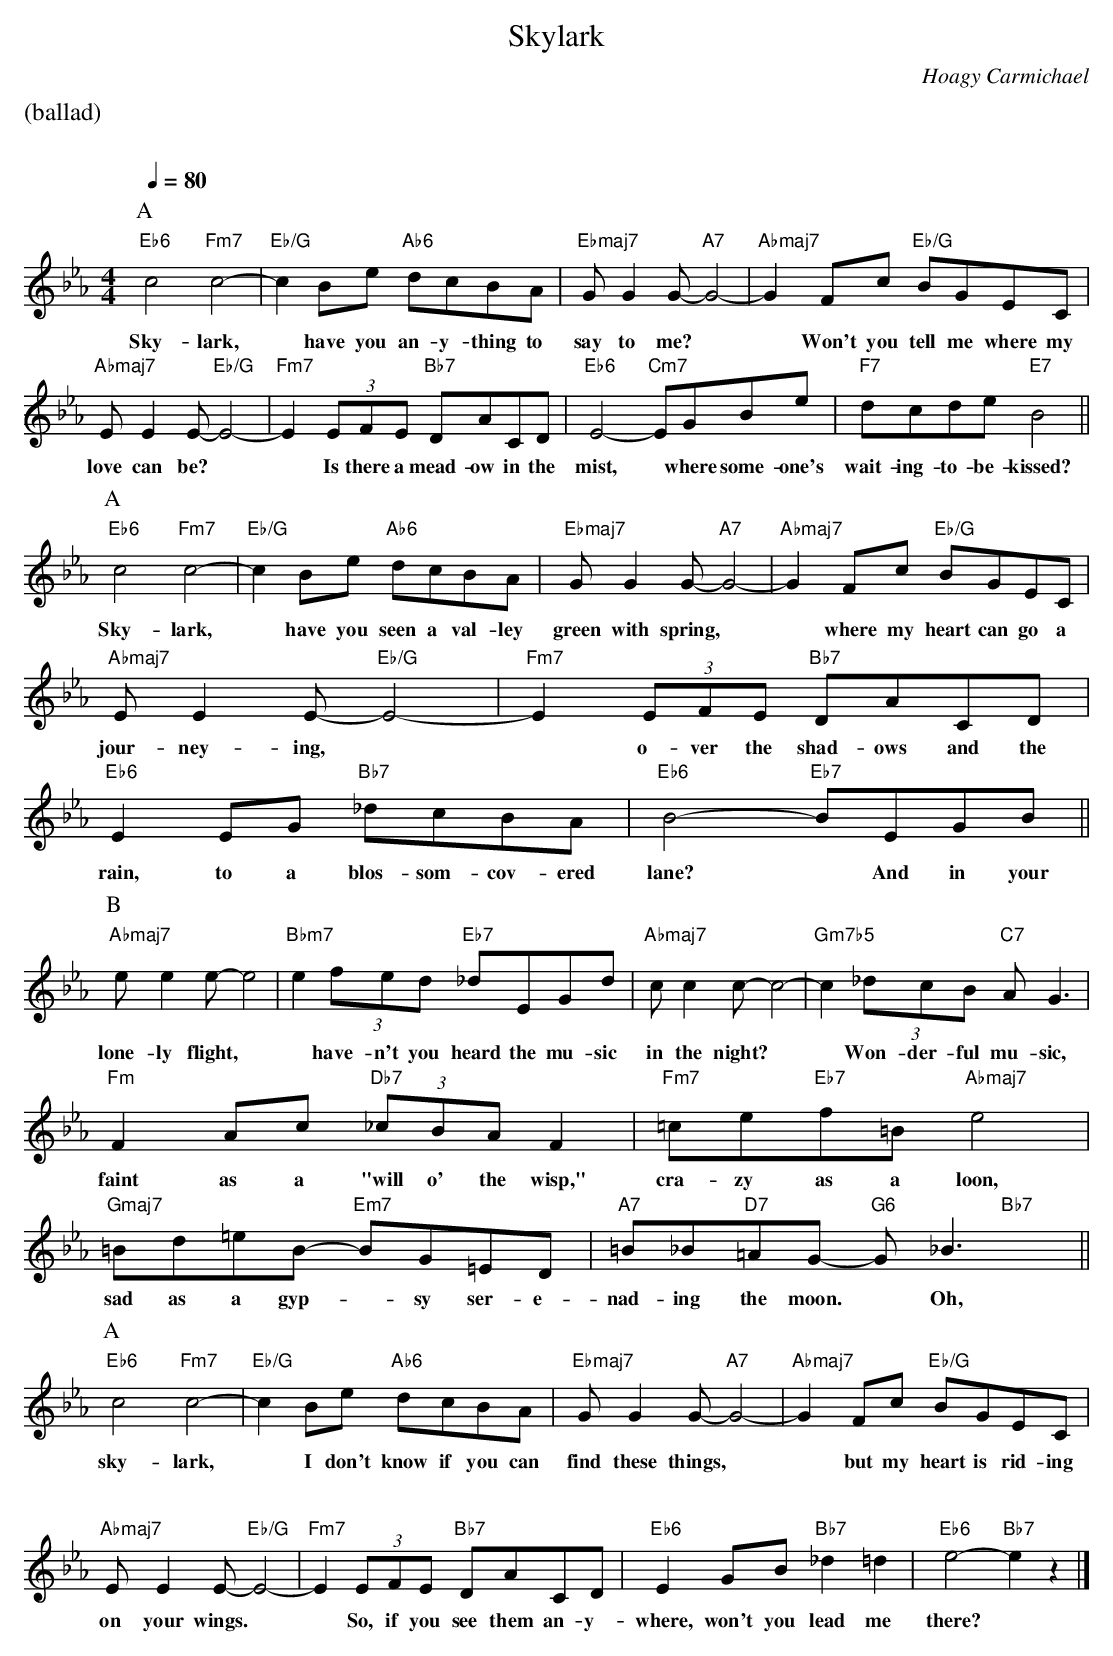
X:1
T: Skylark
M:4/4
L:1/8
C:Hoagy Carmichael
Q:1/4=80
%%staves (chords melody)
K:Eb
%%text (ballad)
%%vskip 20
P: A
V:chords
"Eb6"x4 "Fm7"x4 | "Eb/G"x4 "Ab6"x4 | "Ebmaj7"x4 "A7"x4 | "Abmaj7"x4 "Eb/G"x4 |
"Abmaj7"x4 "Eb/G"x4 | "Fm7"x4 "Bb7"x4 | "Eb6"x4 "Cm7"x4 | "F7"x4 "E7"x4 ||
V:melody
c4c4- | c2Be dcBA | GG2G- G4- | G2Fc BGEC |
w:Sky-lark,*have you an-y-thing to say to me?** Won't you tell me where my
EE2E- E4- | E2(3EFE DACD | E4- EGBe | dcde B4 ||
w:love can be?** Is there a mead-ow in the mist,* where some-one's wait-ing-to-be-kissed?
P: A
V:chords
"Eb6"x4 "Fm7"x4 | "Eb/G"x4 "Ab6"x4 | "Ebmaj7"x4 "A7"x4 | "Abmaj7"x4 "Eb/G"x4 |
"Abmaj7"x4 "Eb/G"x4 | "Fm7"x4 "Bb7"x4 | "Eb6"x4 "Bb7"x4 | "Eb6"x4 "Eb7"x4 ||
V:melody
c4c4- | c2Be dcBA | GG2G- G4- | G2Fc BGEC |
w:Sky-lark,* have you seen a val-ley green with spring,** where my heart can go a
EE2E- E4- | E2(3EFE DACD | E2EG _dcBA | B4- BEGB ||
w:jour-ney-ing,** o-ver the shad-ows and the rain, to a blos-som-cov-ered lane?* And in your
P: B
V:chords
"Abmaj7"x4 x4 | "Bbm7"x4 "Eb7"x4 | "Abmaj7"x4 x4 | "Gm7b5"x4 "C7"x4 |
"Fm"x4 "Db7"x4 | "Fm7"x2"Eb7"x2 "Abmaj7"x4 | "Gmaj7"x4 "Em7"x4 | "A7"x2"D7"x2 "G6"x2"Bb7"x2 ||
V:melody
ee2e- e4 | e2(3fed _dEGd | cc2c-c4- | c2(3_dcB AG3 |
w:lone-ly flight,** have-n't you heard the mu-sic in the night?** Won-der-ful mu-sic,
F2Ac (3_cBA F2 | =cef=B e4 | =Bd=eB- BG=ED | =B_B=AG- G_B3 ||
w:faint as a "will o' the wisp," cra-zy as a loon, sad as a gyp-*sy ser-e-nad-ing the moon.* Oh,
P: A
V:chords
"Eb6"x4 "Fm7"x4 | "Eb/G"x4 "Ab6"x4 | "Ebmaj7"x4 "A7"x4 | "Abmaj7"x4 "Eb/G"x4 |
"Abmaj7"x4 "Eb/G"x4 | "Fm7"x4 "Bb7"x4 | "Eb6"x4 "Bb7"x4 | "Eb6"x4 "Bb7"x4 |]
V:melody
c4c4- | c2Be dcBA | GG2G- G4- | G2Fc BGEC |
w:sky-lark,* I don't know if you can find these things,** but my heart is rid-ing
EE2E- E4- | E2(3EFE DACD | E2GB _d2=d2 | e4-e2z2 |]
w:on your wings.** So, if you see them an-y-where, won't you lead me there?*
